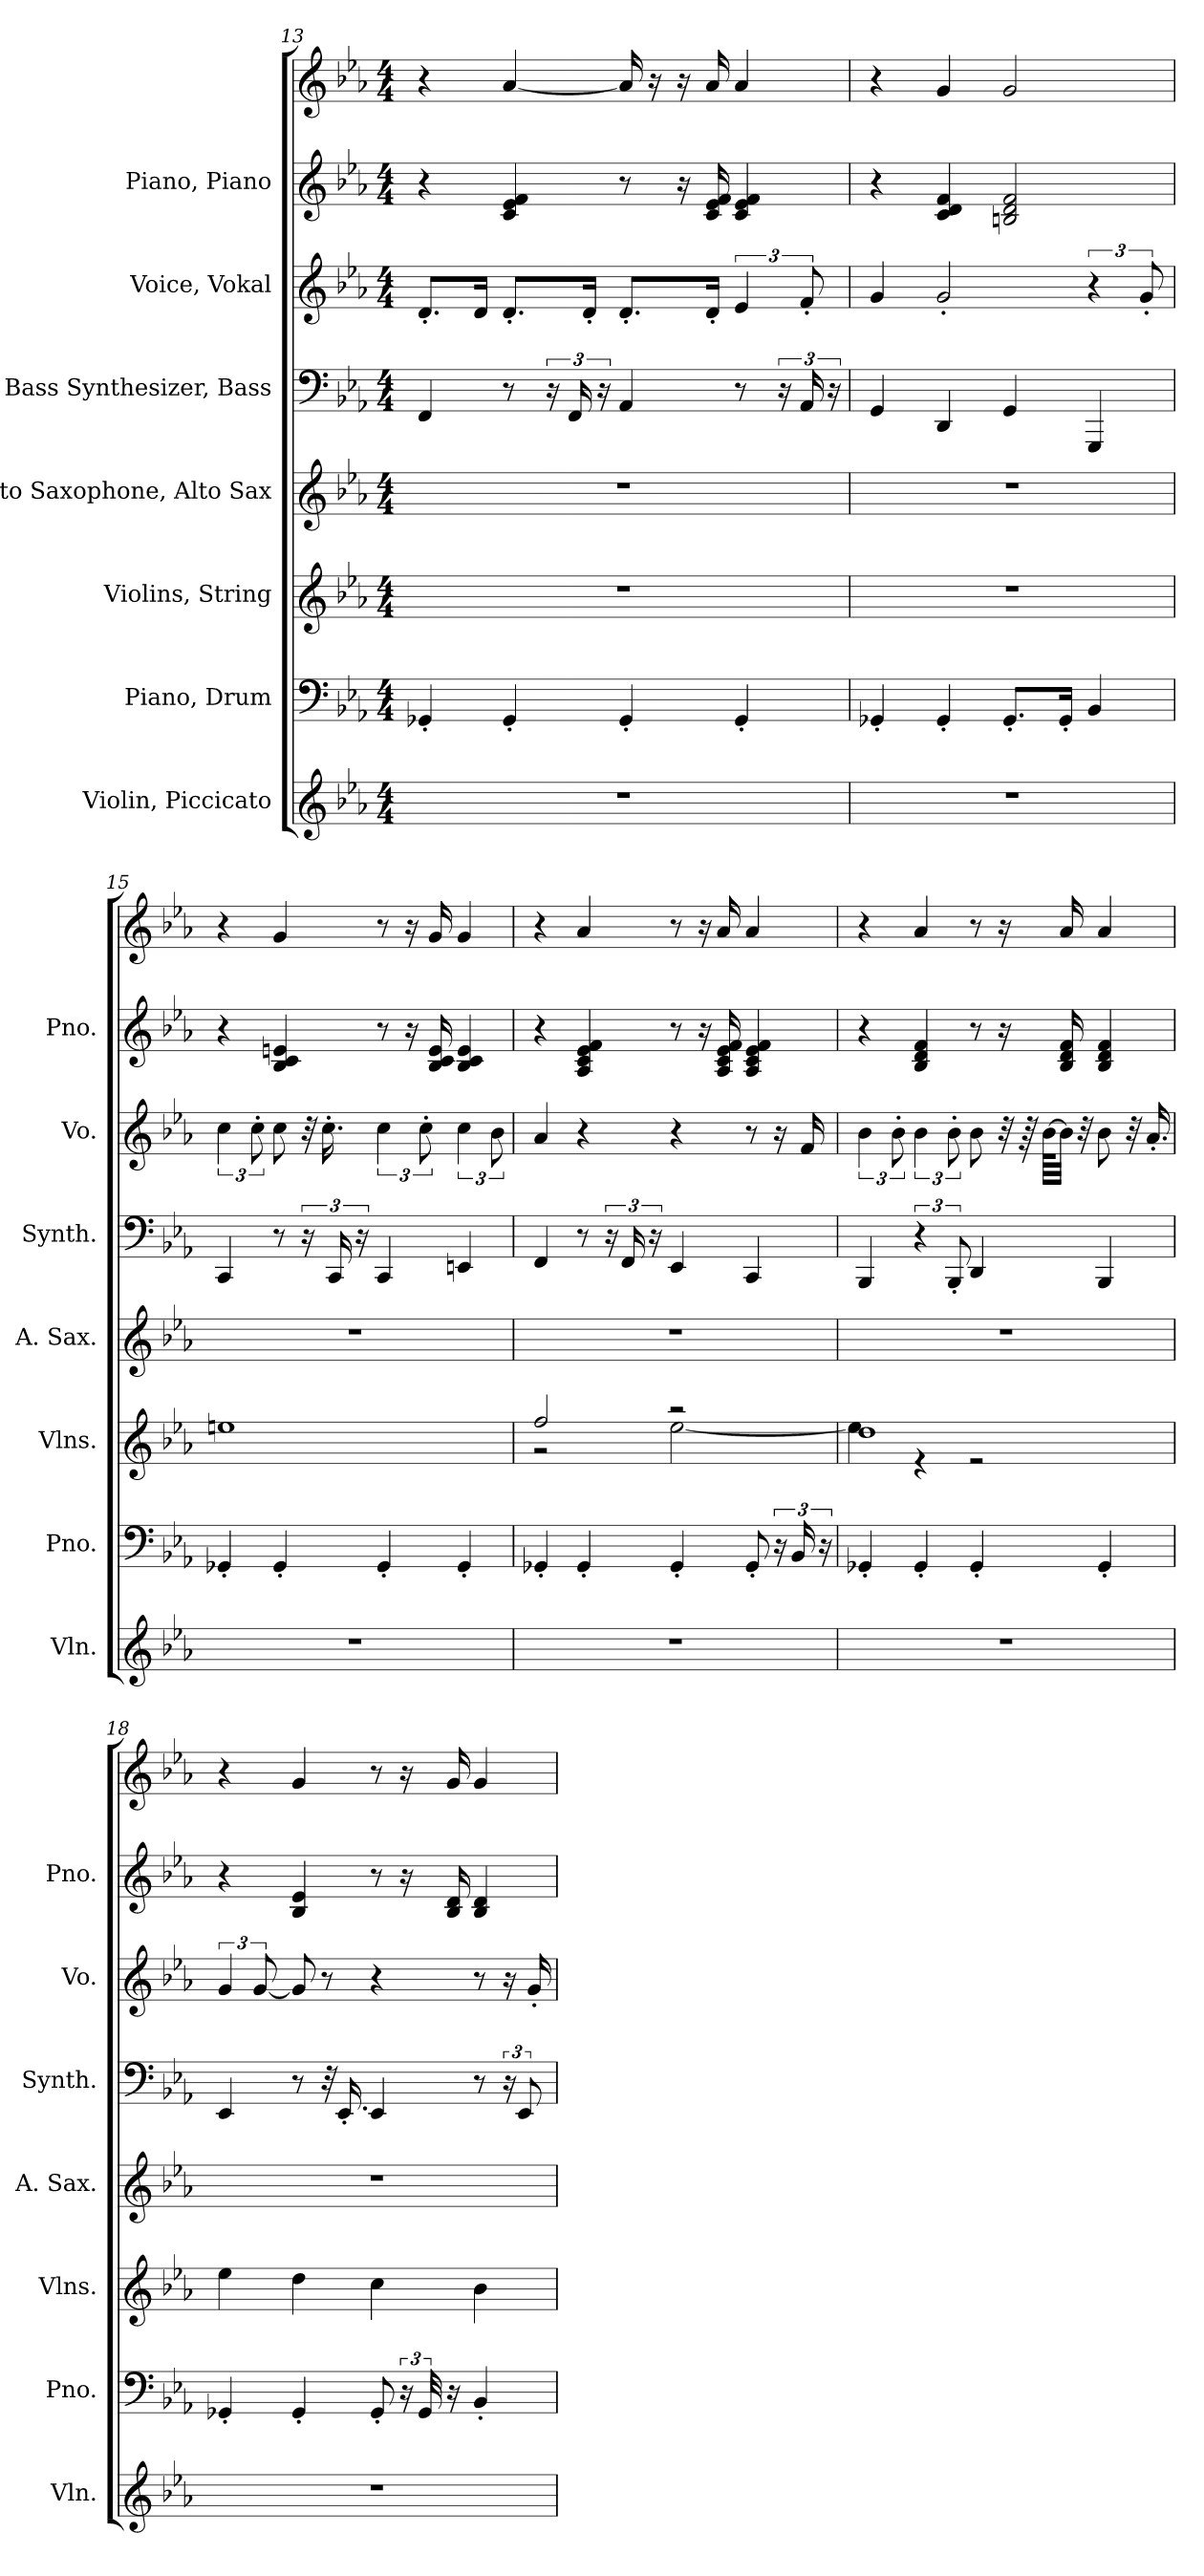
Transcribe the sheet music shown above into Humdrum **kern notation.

**kern	**kern	**kern	**kern	**kern	**kern	**kern	**kern
*part7	*part6	*part5	*part4	*part3	*part2	*part1	*part1
*staff8	*staff7	*staff6	*staff5	*staff4	*staff3	*staff2	*staff1
*I"Violin, Piccicato	*I"Piano, Drum	*I"Violins, String	*I"Alto Saxophone, Alto Sax	*I"Bass Synthesizer, Bass	*I"Voice, Vokal	*I"Piano, Piano	*
*I'Vln.	*I'Pno.	*I'Vlns.	*I'A. Sax.	*I'Synth.	*I'Vo.	*I'Pno.	*
!!LO:PB:g=z
*clefG2	*clefF4	*clefG2	*clefG2	*clefF4	*clefG2	*clefG2	*clefG2
*	*	*	*ITrd5c9	*	*	*	*
*k[b-e-a-]	*k[b-e-a-]	*k[b-e-a-]	*k[b-e-a-d-g-c-]	*k[b-e-a-]	*k[b-e-a-]	*k[b-e-a-]	*k[b-e-a-]
*M4/4	*M4/4	*M4/4	*M4/4	*M4/4	*M4/4	*M4/4	*M4/4
=13	=13	=13	=13	=13	=13	=13	=13
1r	4GG-X'/	1r	1r	4FF/	8.d'/L	4r	4r
.	.	.	.	.	16d/Jk	.	.
.	4GG-'/	.	.	8r	8.d'/L	4c/ 4e-/ 4f/	[4a-/
.	.	.	.	24r	.	.	.
.	.	.	.	24FF/	.	.	.
.	.	.	.	.	16d'/Jk	.	.
.	.	.	.	24r	.	.	.
.	4GG-'/	.	.	4AA-/	8.d'/L	8r	16a-/]
.	.	.	.	.	.	.	16r
.	.	.	.	.	.	16r	16r
.	.	.	.	.	16d'/Jk	16c/ 16e-/ 16f/	16a-/
.	4GG-'/	.	.	8r	6e-/	4c/ 4e-/ 4f/	4a-/
.	.	.	.	24r	.	.	.
.	.	.	.	24AA-/	12f'/	.	.
.	.	.	.	24r	.	.	.
=14	=14	=14	=14	=14	=14	=14	=14
1r	4GG-X'/	1r	1r	4GG/	4g/	4r	4r
.	4GG-'/	.	.	4DD/	2g'/	4c/ 4d/ 4f/	4g/
.	8.GG-'/L	.	.	4GG/	.	2Bn/ 2d/ 2f/	2g/
.	16GG-'/Jk	.	.	.	.	.	.
.	4BB-/	.	.	4GGG/	6r	.	.
.	.	.	.	.	12g'/	.	.
=15	=15	=15	=15	=15	=15	=15	=15
1r	4GG-X'/	1een	1r	4CC/	6cc\	4r	4r
.	.	.	.	.	12cc'\	.	.
.	4GG-'/	.	.	8r	8cc\	4B-/ 4c/ 4en/	4g/
.	.	.	.	24r	32r	.	.
.	.	.	.	.	16.cc'\	.	.
.	.	.	.	24CC/	.	.	.
.	.	.	.	24r	.	.	.
.	4GG-'/	.	.	4CC/	6cc\	8r	8r
.	.	.	.	.	.	16r	16r
.	.	.	.	.	12cc'\	.	.
.	.	.	.	.	.	16B-/ 16c/ 16e/	16g/
.	4GG-'/	.	.	4EEn/	6cc\	4B-/ 4c/ 4e/	4g/
.	.	.	.	.	12b-\	.	.
!!LO:PB:g=z
=16	=16	=16	=16	=16	=16	=16	=16
*	*	*^	*	*	*	*	*
1r	4GG-X'/	2ff/	2r	1r	4FF/	4a-/	4r	4r
.	4GG-'/	.	.	.	8r	4r	4A-/ 4c/ 4e-/ 4f/	4a-/
.	.	.	.	.	24r	.	.	.
.	.	.	.	.	24FF/	.	.	.
.	.	.	.	.	24r	.	.	.
.	4GG-'/	2r	[2ee-\	.	4EE-/	4r	8r	8r
.	.	.	.	.	.	.	16r	16r
.	.	.	.	.	.	.	16A-/ 16c/ 16e-/ 16f/	16a-/
.	8GG-'/	.	.	.	4CC/	8r	4A-/ 4c/ 4e-/ 4f/	4a-/
.	24r	.	.	.	.	16r	.	.
.	24BB-/	.	.	.	.	.	.	.
.	.	.	.	.	.	16f/	.	.
.	24r	.	.	.	.	.	.	.
=17	=17	=17	=17	=17	=17	=17	=17	=17
1r	4GG-X'/	1dd	4ee-\]	1r	4BBB-/	6b-\	4r	4r
.	.	.	.	.	.	12b-'\	.	.
.	4GG-'/	.	4r	.	6r	6b-\	4B-/ 4d/ 4f/	4a-/
.	.	.	.	.	12BBB-'/	12b-'\	.	.
.	4GG-'/	.	2r	.	4DD/	8b-\	8r	8r
.	.	.	.	.	.	32r	16r	16r
.	.	.	.	.	.	64r	.	.
.	.	.	.	.	.	[64b-\KLLL	.	.
.	.	.	.	.	.	32b-\JJJ]	16B-/ 16d/ 16f/	16a-/
.	.	.	.	.	.	32r	.	.
.	4GG-'/	.	.	.	4BBB-/	8b-\	4B-/ 4d/ 4f/	4a-/
.	.	.	.	.	.	32r	.	.
.	.	.	.	.	.	16.a-'/	.	.
*	*	*v	*v	*	*	*	*	*
!!LO:PB:g=z
=18	=18	=18	=18	=18	=18	=18	=18
1r	4GG-X'/	4ee-\	1r	4EE-/	6g/	4r	4r
.	.	.	.	.	[12g/	.	.
.	4GG-'/	4dd\	.	8r	8g/]	4B-/ 4e-/	4g/
.	.	.	.	32r	8r	.	.
.	.	.	.	16.EE-'/	.	.	.
.	8GG-'/	4cc\	.	4EE-/	4r	8r	8r
.	24r	.	.	.	.	16r	16r
.	48GG-/	.	.	.	.	.	.
.	16r	.	.	.	.	16B-/ 16d/	16g/
.	4BB-'/	4b-\	.	8r	8r	4B-/ 4d/	4g/
.	.	.	.	24r	16r	.	.
.	.	.	.	12EE-/	.	.	.
.	.	.	.	.	16g'/	.	.
=	=	=	=	=	=	=	=
*-	*-	*-	*-	*-	*-	*-	*-
